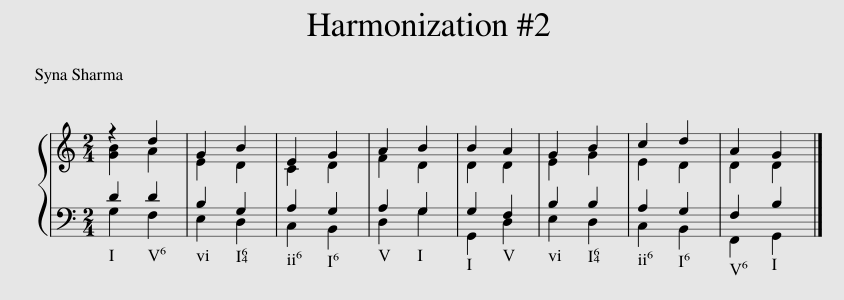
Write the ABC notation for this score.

X:1
%%score { ( 1 2 ) | ( 3 4 ) }
L:1/8
M:2/4
I:linebreak $
K:C
V:1 treble
V:2 treble
V:3 bass
V:4 bass
V:1
 z2 d2 | G2 B2 | E2 G2 | A2 B2 | B2 A2 | %5
 G2 B2 | c2 d2 | A2 G2 |] %8
V:2
 [GB]2 A2 | E2 D2 | C2 D2 | F2 D2 | D2 D2 | %5
 E2 G2 | E2 D2 | D2 D2 |] %8
V:3
 D2 D2 | B,2 G,2 | A,2 G,2 | A,2 G,2 | G,2 F,2 | %5
 B,2 B,2 | A,2 G,2 | F,2 B,2 |] %8
V:4
 G,2 F,2 | E,2 D,2 | C,2 B,,2 | D,2 G,2 | G,,2 D,2 | %5
 E,2 D,2 | C,2 B,,2 | F,,2 G,,2 |] %8
